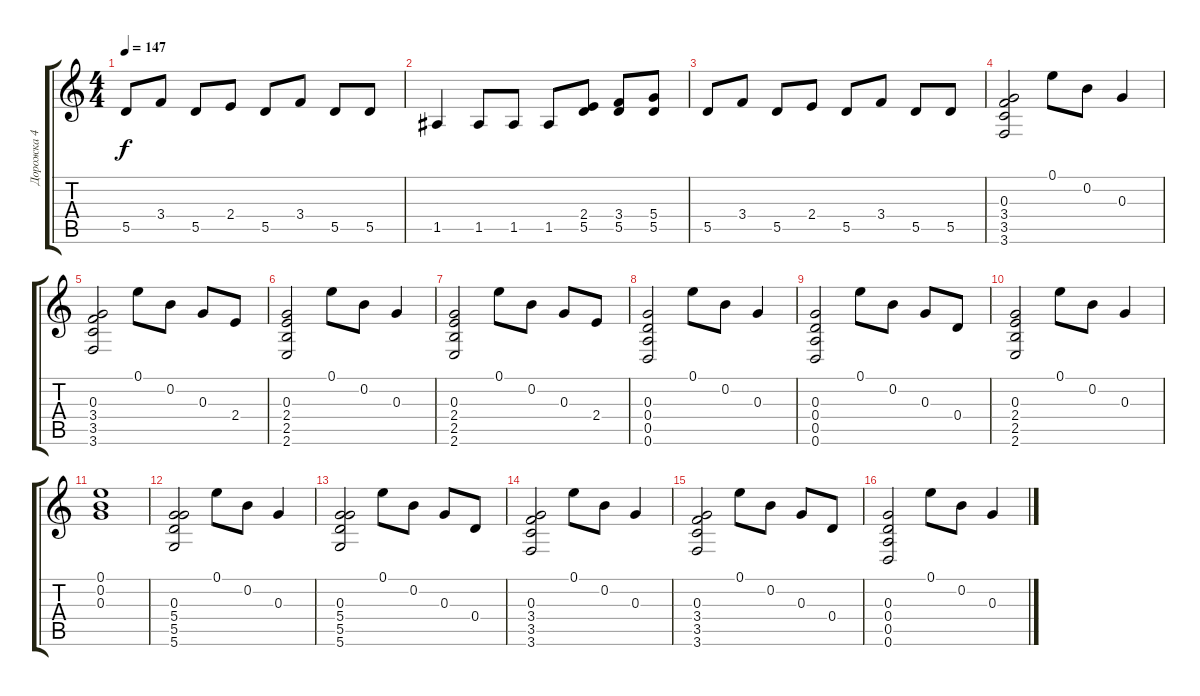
\track ("Дорожка 4" "Дорожка 4") {instrument overdrivenguitar}
\staff {score tabs}
\tuning (E4 B3 G3 D3 A2 D2) {hide}
\ts (4 4)
\tempo 147
\clef g2
\ks c
5.5.8{dy f} 3.4.8 5.5.8 2.4.8 5.5.8 3.4.8 5.5.8 5.5.8 |
1.5.4 1.5.8 1.5.8 1.5.8 (2.4 5.5).8 (3.4 5.5).8 (5.4 5.5).8 |
5.5.8 3.4.8 5.5.8 2.4.8 5.5.8 3.4.8 5.5.8 5.5.8 |
(0.3 3.4 3.5 3.6).2 0.1.8 0.2.8 0.3.4 |
(0.3 3.4 3.5 3.6).2 0.1.8 0.2.8 0.3.8 2.4.8 |
(0.3 2.4 2.5 2.6).2 0.1.8 0.2.8 0.3.4 |
(0.3 2.4 2.5 2.6).2 0.1.8 0.2.8 0.3.8 2.4.8 |
(0.3 0.4 0.5 0.6).2 0.1.8 0.2.8 0.3.4 |
(0.3 0.4 0.5 0.6).2 0.1.8 0.2.8 0.3.8 0.4.8 |
(0.3 2.4 2.5 2.6).2 0.1.8 0.2.8 0.3.4 |
(0.1 0.2 0.3).1 |
(0.3 5.4 5.5 5.6).2 0.1.8 0.2.8 0.3.4 |
(0.3 5.4 5.5 5.6).2 0.1.8 0.2.8 0.3.8 0.4.8 |
(0.3 3.4 3.5 3.6).2 0.1.8 0.2.8 0.3.4 |
(0.3 3.4 3.5 3.6).2 0.1.8 0.2.8 0.3.8 0.4.8 |
(0.3 0.4 0.5 0.6).2 0.1.8 0.2.8 0.3.4
